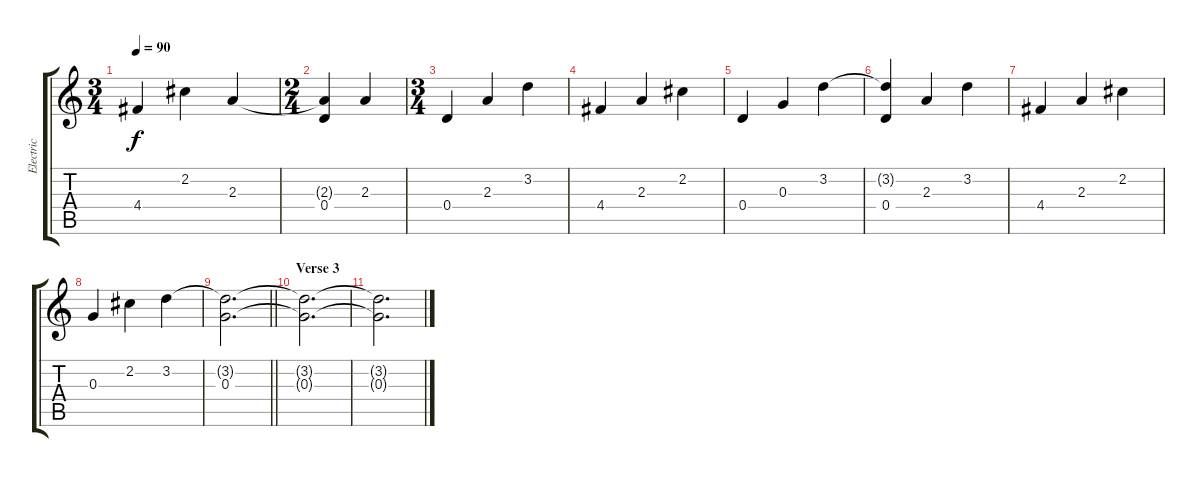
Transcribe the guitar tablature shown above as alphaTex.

\track ("Electric" "Electric") {instrument overdrivenguitar}
\staff {score tabs}
\tuning (E4 B3 G3 D3 A2 E2) {hide}
\ts (3 4)
\tempo 90
\clef g2
\ks c
4.4.4{dy f} 2.2.4 2.3.4 |
\ts (2 4)
(2.3{t} 0.4).4 2.3.4 |
\ts (3 4)
0.4.4 2.3.4 3.2.4 |
4.4.4 2.3.4 2.2.4 |
0.4.4 0.3.4 3.2.4 |
(3.2{t} 0.4).4 2.3.4 3.2.4 |
4.4.4 2.3.4 2.2.4 |
0.3.4 2.2.4 3.2.4 |
\barLineRight lightlight
(3.2{t} 0.3).2{d} |
\section ("" "Verse 3")
(3.2{t} 0.3{t}).2{d} |
(3.2{t} 0.3{t}).2{d}
